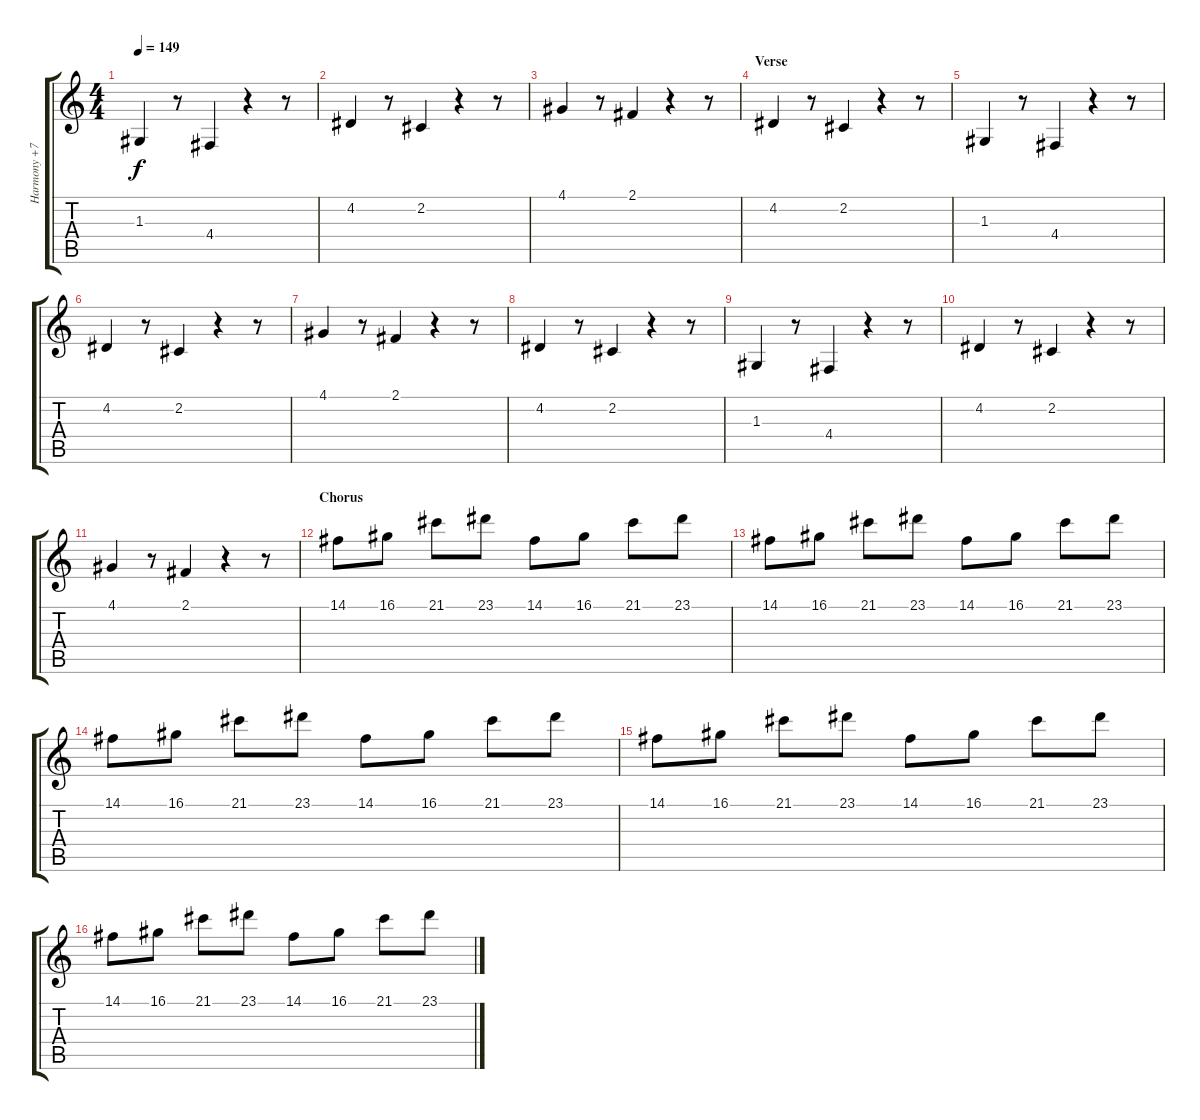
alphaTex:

\track ("Harmony +7" "Harmony +7") {instrument sitar}
\staff {score tabs}
\tuning (E4 B3 G3 D3 A2 E2) {hide}
\ts (4 4)
\tempo 149
\clef g2
\ks c
1.3.4{dy f} r.8 4.4.4 r.4 r.8 |
4.2.4 r.8 2.2.4 r.4 r.8 |
4.1.4 r.8 2.1.4 r.4 r.8 |
\section ("" "Verse")
4.2.4 r.8 2.2.4 r.4 r.8 |
1.3.4 r.8 4.4.4 r.4 r.8 |
4.2.4 r.8 2.2.4 r.4 r.8 |
4.1.4 r.8 2.1.4 r.4 r.8 |
4.2.4 r.8 2.2.4 r.4 r.8 |
1.3.4 r.8 4.4.4 r.4 r.8 |
4.2.4 r.8 2.2.4 r.4 r.8 |
4.1.4 r.8 2.1.4 r.4 r.8 |
\section ("" "Chorus")
14.1.8 16.1.8 21.1.8 23.1.8 14.1.8 16.1.8 21.1.8 23.1.8 |
14.1.8 16.1.8 21.1.8 23.1.8 14.1.8 16.1.8 21.1.8 23.1.8 |
14.1.8 16.1.8 21.1.8 23.1.8 14.1.8 16.1.8 21.1.8 23.1.8 |
14.1.8 16.1.8 21.1.8 23.1.8 14.1.8 16.1.8 21.1.8 23.1.8 |
14.1.8 16.1.8 21.1.8 23.1.8 14.1.8 16.1.8 21.1.8 23.1.8
